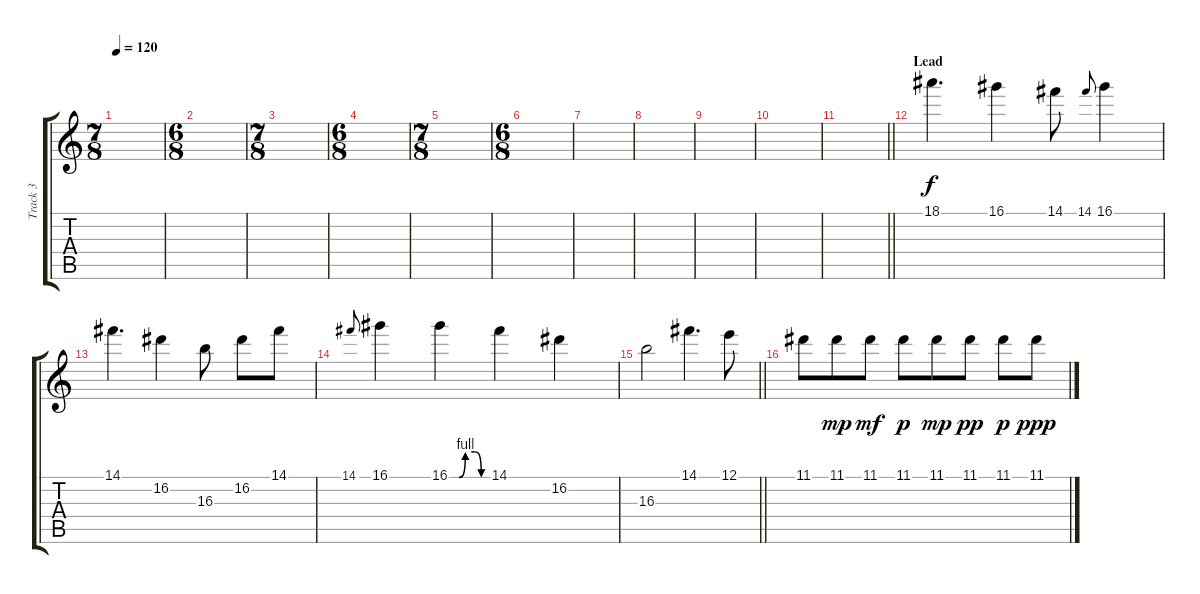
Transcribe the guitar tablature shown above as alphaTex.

\track ("Track 3" "Track 3") {instrument electricguitarjazz}
\staff {score tabs}
\tuning (E4 B3 G3 D3 A2 E2) {hide}
\ts (7 8)
\tempo 120
\clef g2
\ks c
|
\ts (6 8)
|
\ts (7 8)
|
\ts (6 8)
|
\ts (7 8)
|
\ts (6 8)
|
|
|
|
|
\barLineRight lightlight
|
\section ("" "Lead")
18.1.4{d volume 13} 16.1.4 14.1.8 14.1.8{gr onbeat} 16.1.4 |
14.1.4{d} 16.2.4 16.3.8 16.2.8 14.1.8 |
14.1.8{gr onbeat} 16.1.4 16.1{be (custom 0 0 15 0 25 4 40 4 50 0 60 0)}.4 14.1.4 16.2.4 |
\barLineRight lightlight
16.3.2 14.1.4{d} 12.1.8 |
11.1.8 11.1.8{dy mp} 11.1.8{dy mf} 11.1.8{dy p} 11.1.8{dy mp} 11.1.8{dy pp} 11.1.8{dy p} 11.1.8{dy ppp}
